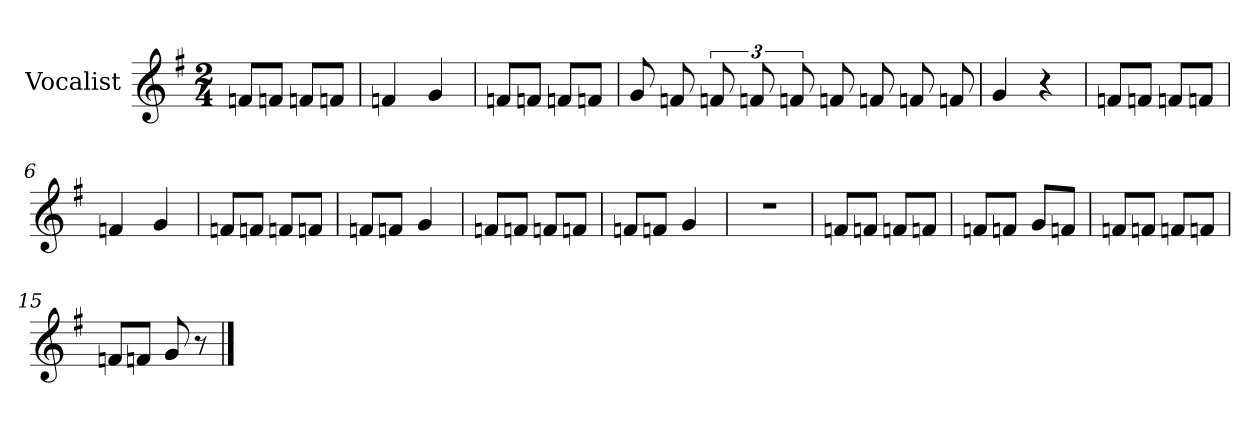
**kern
*part1
*staff1
*I"Vocalist
*k[f#]
*G:
*M2/4
=
8fnL
8fnJ
8fnL
8fnJ
=1
4fn
4g
=2
8fnL
8fnJ
8fnL
8fnJ
=3
8g
8fn
12fn
12fn
12fn
8fn
8fn
8fn
8fn
=4
4g
4r
=5
8fnL
8fnJ
8fnL
8fnJ
=6
4fn
4g
=7
8fnL
8fnJ
8fnL
8fnJ
=8
8fnL
8fnJ
4g
=9
8fnL
8fnJ
8fnL
8fnJ
=10
8fnL
8fnJ
4g
=11
2r
=12
8fnL
8fnJ
8fnL
8fnJ
=13
8fnL
8fnJ
8gL
8fnJ
=14
8fnL
8fnJ
8fnL
8fnJ
=15
8fnL
8fnJ
8g
8r
==
*-
